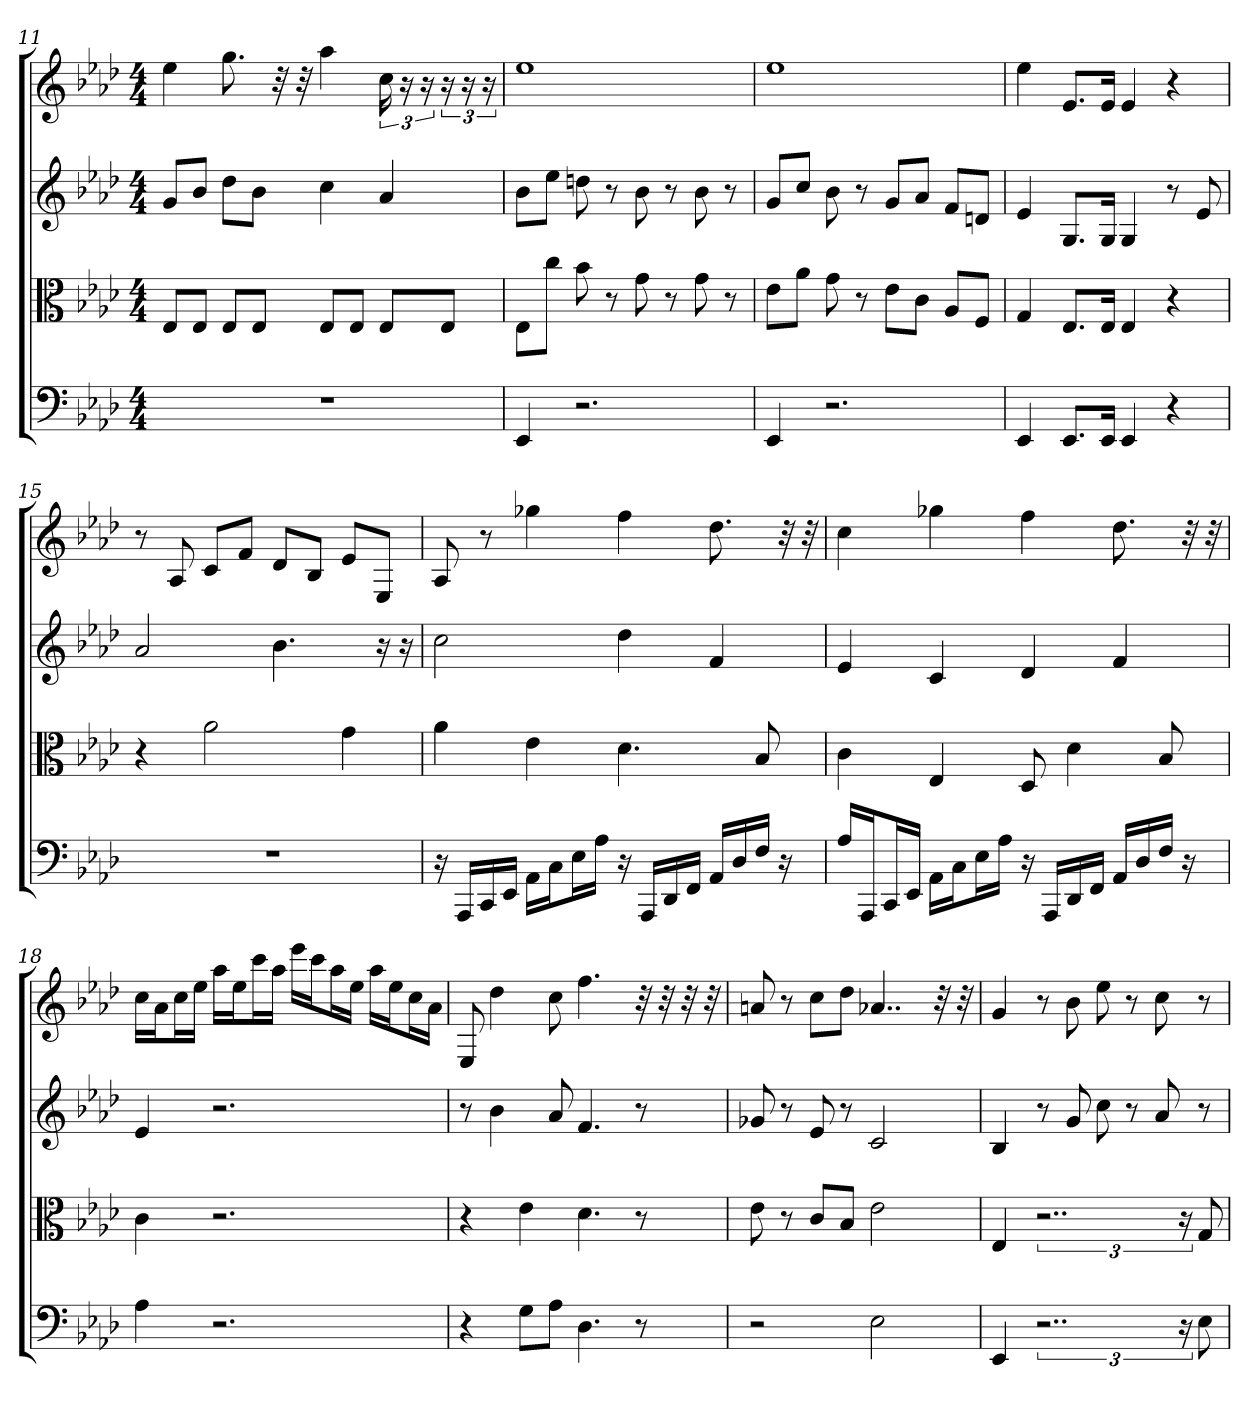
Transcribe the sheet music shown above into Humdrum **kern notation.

**kern	**kern	**kern	**kern
*part4	*part3	*part2	*part1
*staff4	*staff3	*staff2	*staff1
*clefF4	*clefC3	*clefG2	*clefG2
*k[b-e-a-d-]	*k[b-e-a-d-]	*k[b-e-a-d-]	*k[b-e-a-d-]
*A-:	*A-:	*A-:	*A-:
*M4/4	*M4/4	*M4/4	*M4/4
=11	=11	=11	=11
1r	8E-/L	8g/L	4ee-
.	8E-/J	8b-/J	.
.	8E-/L	8dd-\L	8.gg
.	8E-/J	8b-\J	.
.	.	.	32r
.	.	.	32r
.	8E-/L	4cc	4aa-
.	8E-/J	.	.
.	8E-/L	4a-	24cc
.	.	.	24r
.	.	.	24r
.	8E-/J	.	24r
.	.	.	24r
.	.	.	24r
=12	=12	=12	=12
4EE-	8E-\L	8b-\L	1ee-
.	8cc\J	8ee-\J	.
2.r	8b-	8ddn	.
.	8r	8r	.
.	8g	8b-	.
.	8r	8r	.
.	8g	8b-	.
.	8r	8r	.
=13	=13	=13	=13
4EE-	8e-\L	8g/L	1ee-
.	8a-\J	8cc/J	.
2.r	8g	8b-	.
.	8r	8r	.
.	8e-\L	8g/L	.
.	8c\J	8a-/J	.
.	8A-/L	8f/L	.
.	8F/J	8dn/J	.
=14	=14	=14	=14
4EE-	4G	4e-	4ee-
8.EE-/L	8.E-/L	8.G/L	8.e-/L
16EE-/Jk	16E-/Jk	16G/Jk	16e-/Jk
4EE-	4E-	4G	4e-
4r	4r	8r	4r
.	.	8e-	.
=15	=15	=15	=15
1r	4r	2a-	8r
.	.	.	8A-
.	2a-	.	8c/L
.	.	.	8f/J
.	.	4.b-	8d-/L
.	.	.	8B-/J
.	4g	.	8e-/L
.	.	16r	8E-/J
.	.	16r	.
=16	=16	=16	=16
16r	4a-	2cc	8A-
16AAA-/LL	.	.	.
16CC/	.	.	8r
16EE-/JJ	.	.	.
16AA-\LL	4e-	.	4gg-X
16C\J	.	.	.
16E-\L	.	.	.
16A-\JJ	.	.	.
16r	4.d-	4dd-	4ff
16AAA-/LL	.	.	.
16DD-/	.	.	.
16FF/JJ	.	.	.
16AA-/LL	.	4f	8.dd-
16D-/	.	.	.
16F/JJ	8B-	.	.
16r	.	.	32r
.	.	.	32r
=17	=17	=17	=17
16A-/LL	4c	4e-	4cc
16AAA-/J	.	.	.
16CC/L	.	.	.
16EE-/JJ	.	.	.
16AA-\LL	4E-	4c	4gg-X
16C\J	.	.	.
16E-\L	.	.	.
16A-\JJ	.	.	.
16r	8D-	4d-	4ff
16AAA-/LL	.	.	.
16DD-/	4d-	.	.
16FF/JJ	.	.	.
16AA-/LL	.	4f	8.dd-
16D-/	.	.	.
16F/JJ	8B-	.	.
16r	.	.	32r
.	.	.	32r
=18	=18	=18	=18
4A-	4c	4e-	16cc\LL
.	.	.	16a-\J
.	.	.	16cc\L
.	.	.	16ee-\JJ
2.r	2.r	2.r	16aa-\LL
.	.	.	16ee-\J
.	.	.	16ccc\L
.	.	.	16aa-\JJ
.	.	.	16eee-\LL
.	.	.	16ccc\J
.	.	.	16aa-\L
.	.	.	16ee-\JJ
.	.	.	16aa-\LL
.	.	.	16ee-\J
.	.	.	16cc\L
.	.	.	16a-\JJ
=19	=19	=19	=19
4r	4r	8r	8E-
.	.	4b-	4dd-
8G\L	4e-	.	.
8A-\J	.	8a-	8cc
4.D-	4.d-	4.f	4.ff
8r	8r	8r	32r
.	.	.	32r
.	.	.	32r
.	.	.	32r
=20	=20	=20	=20
2r	8e-	8g-X	8an
.	8r	8r	8r
.	8c/L	8e-	8cc\L
.	8B-/J	8r	8dd-\J
2E-	2e-	2c	4..a-X
.	.	.	32r
.	.	.	32r
=21	=21	=21	=21
4EE-	4E-	4B-	4g
3..r	3..r	8r	8r
.	.	8g	8b-
.	.	8cc	8ee-
.	.	8r	8r
.	.	8a-	8cc
24r	24r	.	.
8E-	8G	8r	8r
=	=	=	=
*-	*-	*-	*-
